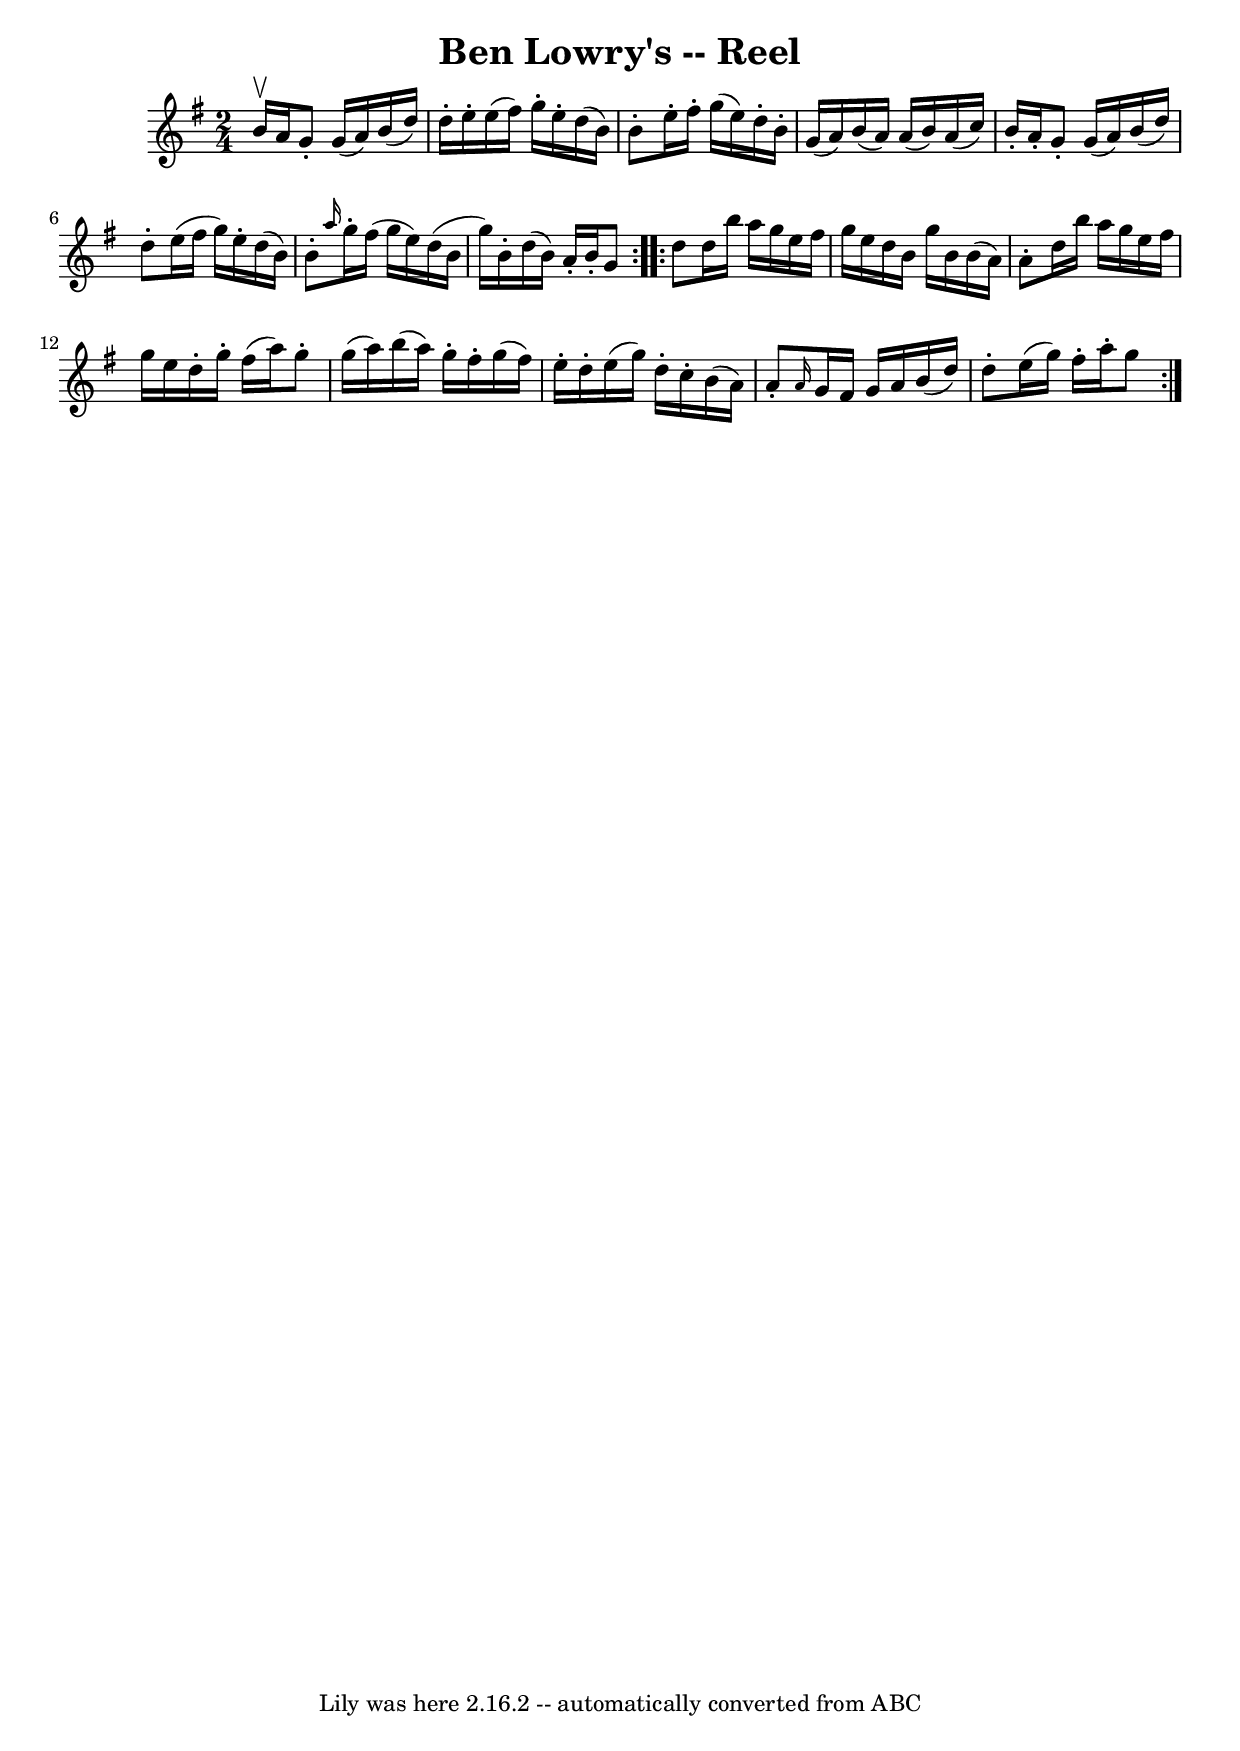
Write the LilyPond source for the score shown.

\version "2.16.2"
\include "Mammoth.ily"
\header {
  %% book = "Ryan's Mammoth Collection"
  crossRefNumber = "1"
  footnotes = "\\\\190"
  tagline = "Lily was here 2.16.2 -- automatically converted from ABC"
  title = "Ben Lowry's -- Reel"

}
voicedefault =  {



  \repeat volta 2 {

    \time 2/4 
    \key g \major     b'16^\upbow a'16   |
    g'8-. g'16 (     a'16) b'16 (d''16) d''16-. e''16-.    |
    e''16 (     fis''16) g''16-. e''16-. d''16 (b'16) b'8-.    |
    
    e''16-. fis''16-. g''16 (e''16) d''16-. b'16-. g'16 (     a'16)    |
    b'16 (a'16) a'16 (b'16) a'16 (c''16) b'16-. a'16-.   |
    g'8-. g'16 (a'16) b'16 (     d''16) d''8-.    |
    e''16 (fis''16 g''16) e''16-.        d''16 (b'16) b'8-.    |
    \grace { a''16  
	   } g''16-.        fis''16 (g''16 e''16) d''16 (b'16 g''16) b'16-.     |
    d''16 (b'16) a'16-. b'16-. g'8  
  }     

  \repeat volta 2 {     d''8   |
    d''16 b''16 a''16 g''16         e''16 fis''16 g''16 e''16     |
    d''16 b'16 g''16 b'16      b'16 (a'16) a'8-.    |
    d''16 b''16 a''16 g''16         e''16 fis''16 g''16 e''16     |
    d''16-. g''16-. fis''16 (a''16) g''8-. g''16 (a''16)   |
    b''16 (a''16) g''16-. fis''16-. g''16 (fis''16) e''16-. d''16-.    |
    e''16 (g''16) d''16-. c''16-. b'16 (a'16) a'8-.   |
    \grace { a'16  
	   } g'16 fis'16 g'16 a'16 b'16 (     d''16) d''8-.    |
    e''16 (g''16) fis''16-. a''16-.   
    g''8  
  }   

}

\score{
  <<

    \context Staff="default"
    {
      \voicedefault 
      
    }

  >>
  \layout {
    
  }
  \midi {
  }

}
